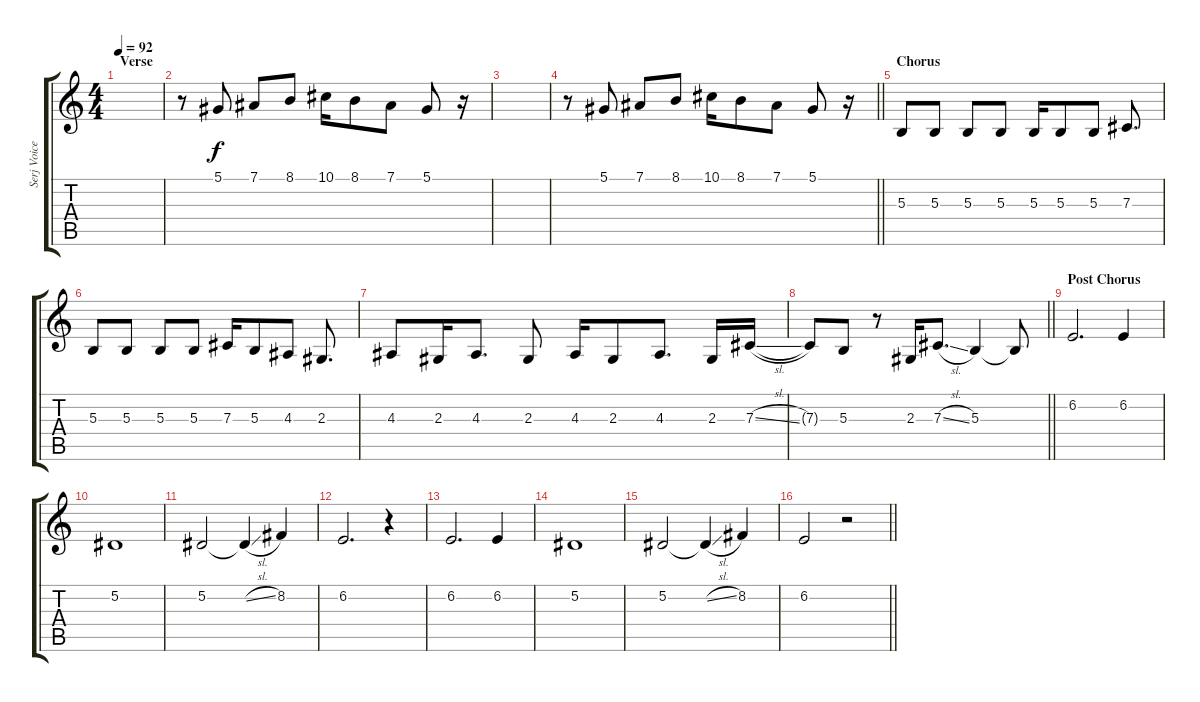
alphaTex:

\track ("Serj Voice" "Serj Voice") {instrument viola}
\staff {score tabs}
\tuning (Eb4 Bb3 Gb3 Db3 Ab2 Db2) {hide}
\ts (4 4)
\section ("" "Verse")
\tempo 92
\clef g2
\ks c
|
r.8 5.1.8 7.1.8 8.1.8 10.1.16 8.1.8 7.1.8 5.1.8 r.16 |
|
\barLineRight lightlight
r.8 5.1.8 7.1.8 8.1.8 10.1.16 8.1.8 7.1.8 5.1.8 r.16 |
\section ("" "Chorus")
5.3.8 5.3.8 5.3.8 5.3.8 5.3.16 5.3.8 5.3.8 7.3.8{d} |
5.3.8 5.3.8 5.3.8 5.3.8 7.3.16 5.3.8 4.3.8 2.3.8{d} |
4.3.8 2.3.16 4.3.8{d} 2.3.8 4.3.16 2.3.8 4.3.8{d} 2.3.16 7.3{sl}.16 |
\barLineRight lightlight
7.3{t}.8 5.3.8 r.8 2.3.16 7.3{sl}.8{d} 5.3.4 5.3{t}.8 |
\section ("" "Post Chorus")
6.2.2{d} 6.2.4 |
5.2.1 |
5.2.2 5.2{sl t}.4 8.2.4 |
6.2.2{d} r.4 |
6.2.2{d} 6.2.4 |
5.2.1 |
5.2.2 5.2{sl t}.4 8.2.4 |
\barLineRight lightlight
6.2.2 r.2
